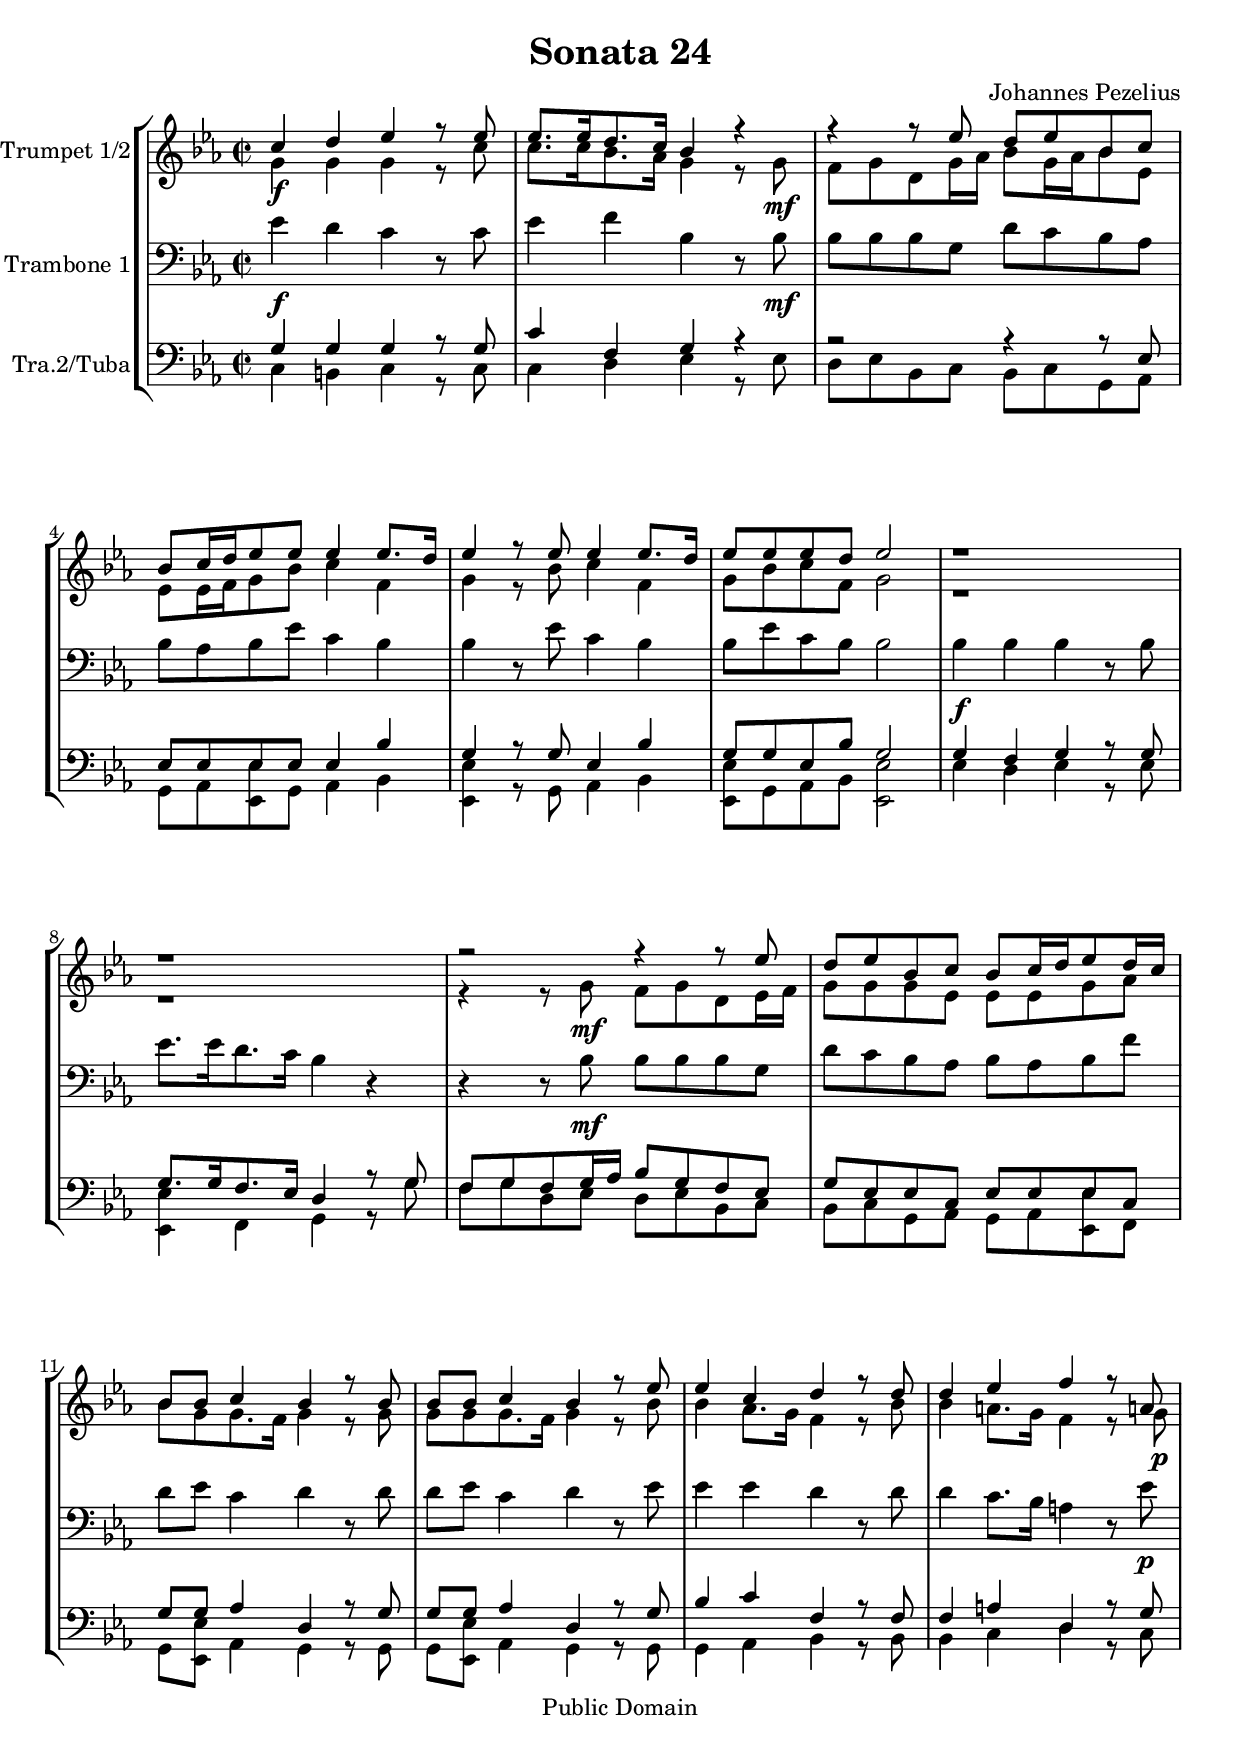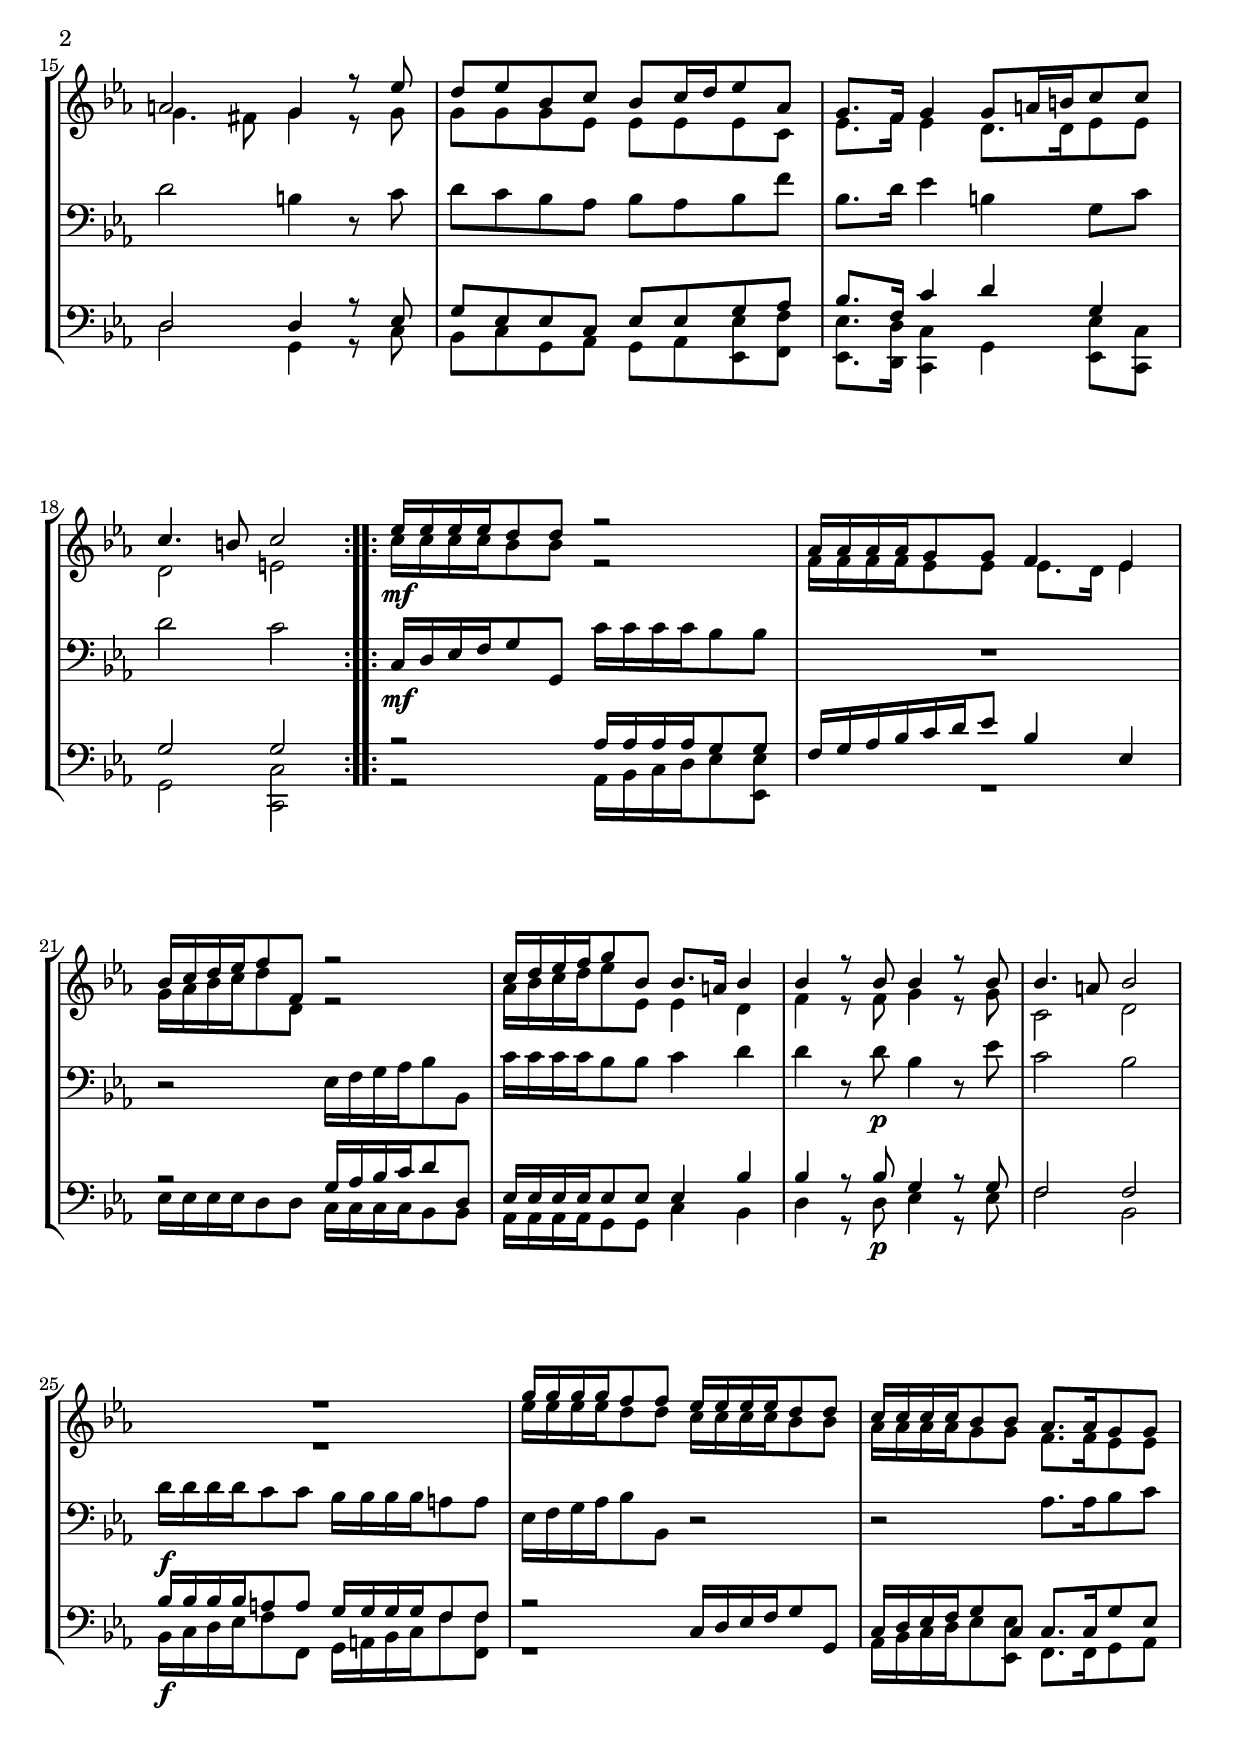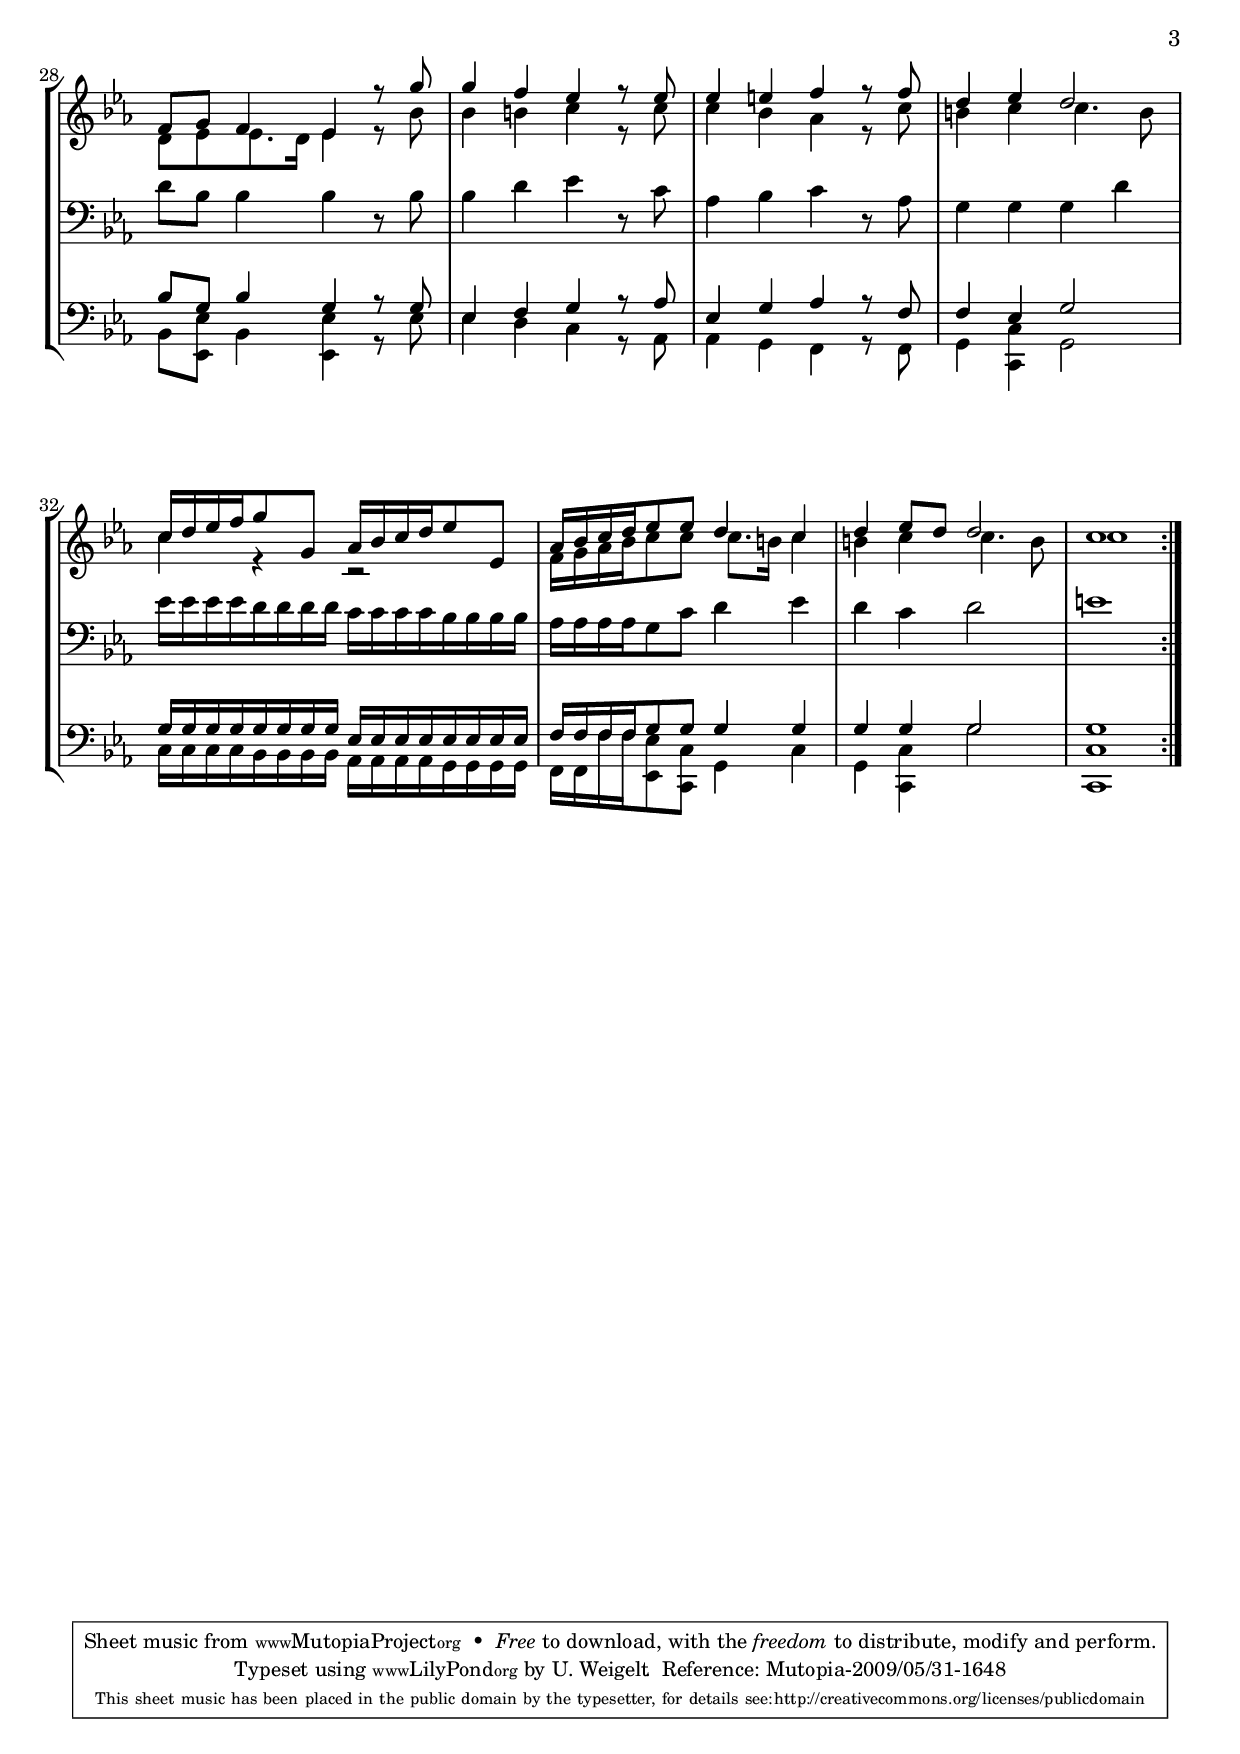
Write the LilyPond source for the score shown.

%edited with lilypondbeans
\version "2.12.0"
\header {
    title = "Sonata 24"
    composer = "Johannes Pezelius"
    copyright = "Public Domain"
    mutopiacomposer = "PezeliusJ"
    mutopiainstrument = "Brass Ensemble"
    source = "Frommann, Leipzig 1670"
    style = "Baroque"
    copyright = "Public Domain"
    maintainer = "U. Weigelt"
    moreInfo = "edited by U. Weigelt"
    %arranger = \markup { \tiny "edited by U.Weigelt"}

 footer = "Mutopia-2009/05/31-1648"
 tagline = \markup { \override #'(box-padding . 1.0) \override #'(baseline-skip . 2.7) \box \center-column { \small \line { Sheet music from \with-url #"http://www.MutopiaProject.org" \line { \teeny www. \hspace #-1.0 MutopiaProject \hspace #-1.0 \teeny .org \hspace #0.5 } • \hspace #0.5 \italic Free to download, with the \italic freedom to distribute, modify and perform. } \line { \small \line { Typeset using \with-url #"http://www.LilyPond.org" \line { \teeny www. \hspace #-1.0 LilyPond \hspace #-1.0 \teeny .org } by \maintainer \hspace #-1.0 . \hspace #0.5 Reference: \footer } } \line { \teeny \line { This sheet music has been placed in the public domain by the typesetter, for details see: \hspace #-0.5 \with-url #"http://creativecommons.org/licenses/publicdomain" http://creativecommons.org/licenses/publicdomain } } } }
}

\paper {
    %#(set-paper-size "a4")
    between-system-padding = #8.0
    between-system-space = #30.0
}

PartPOneVoiceOne =  \relative c'' {
    \clef "treble" \key es \major
    \stemUp
    \repeat volta 2 {
          \set Staff.instrumentName = "Trumpet 1/2"
        \time 2/2 c4 d4 es4 r8 es8  | % 2
        es8.  es16  d8.  c16 bes4 r4 | % 3
        r4 r8 es8  d8  es8  bes8  c8  | % 4
        bes8  c16 d16  es8 es8  es4 es8. d16  | % 5
        es4 r8 es8 es4 es8. d16  | % 6
        es8  es8  es8  d8 es2 | % 7
        r1 r1 | % 9
        r2 r4 r8 es8  | \barNumberCheck #10
        d8  es8  bes8  c8  bes8  c16
        d16  es8 d16  c16  | % 11
        bes8  bes8 c4 bes4 r8 bes8  | % 12
        bes8  bes8 c4 bes4 r8 es8  | % 13
        es4 c4 d4 r8 d8  | % 14
        d4 es4 f4 r8 a,!8  | % 15
        a2 g4 r8 es'8  | % 16
        d8  es8  bes8  c8  bes8  c16 d16  es8 as,8 | % 17
        g8.  f16 g4 g8 a16 b16  c8 c8 | % 18
        c4. b8 c2 }
    | % 19
    \repeat volta 2 {
        es16  es16 es16 es16  d8  d8 r2 | \barNumberCheck #20
        as16  as16 as16 as16  g8  g8 f4 es4 | % 21
        bes'16  c16 d16 es16  f8  f,8 r2 | % 22
        c'16  d16 es16 f16  g8 bes,8 bes8.  a16 bes4 | % 23
        bes4 r8 bes8 bes4 r8 bes8  | % 24
        bes4. a8 bes2 | % 25
        R1 | % 26
        g'16  g16 g16 g16  f8  f8  es16  es16 es16 es16  d8  d8
        | % 27
        c16  c16 c16 c16  bes8  bes8
        as8.  as16  g8 g8 | % 28
        f8  g8 f4 es4 r8 g'8  | % 29
        g4 f4 es4 r8 es8  | \barNumberCheck #30
        es4 e4 f4 r8 f8  | % 31
        d4 es4 d2 | % 32
        c16  d16 es16 f16  g8  g,8  as16
        bes16 c16 d16  es8  es,8  | % 33
        as16  bes16 c16 d16  es8 es8  d4 c4 | % 34
        d4 es8 d8 d2 | % 35
        c1 }
}

PartPTwoVoiceOne =  \relative g' {
    \clef "treble" \key es \major
    \stemDown
    \repeat volta 2 {
    %    \set Staff.instrumentName = "Trumpet 2"
        \time 2/2 g4 \f g4 g4 r8 c8  | % 2
        c8.  c16  bes8.  as16 g4 r8 g8 \mf | % 3
        f8  g8  d8  g16 as16  bes8  g16 as16  bes8 es,8 | % 4
        es8  es16 f16  g8  bes8 c4 f,4 | % 5
        g4 r8 bes8 c4 f,4 | % 6
        g8  bes8  c8  f,8 g2 | % 7
        r1 r1 | % 9
        r4 r8 g8  \mf f8  g8  d8  es16 f16  | \barNumberCheck #10
        g8  g8  g8 es8 es8  es8  g8
        as8  | % 11
        bes8  g8  g8.  f16 g4 r8 g8  | % 12
        g8  g8  g8.  f16 g4 r8 bes8  | % 13
        bes4 as8. g16 f4 r8 bes8  | % 14
        bes4 a8. g16 f4 r8 g8 \p | % 15
        g4. fis8 g4 r8 g8  | % 16
        g8  g8  g8  es8  es8  es8  es8 c8 | % 17
        es8.  f16 es4 d8. d16  es8 es8 | % 18
        d2 e2 }
    | % 19
    \repeat volta 2 {
        c'16 \mf  c16 c16 c16  bes8  bes8 r2 | \barNumberCheck #20
        f16  f16 f16 f16  es8  es8  es8.  d16 es4 | % 21
        g16  as16 bes16 c16  d8  d,8 r2 | % 22
        as'16  bes16 c16 d16  es8 es,8  es4 d4 | % 23
        f4 r8 f8 g4 r8 g8  | % 24
        c,2 d2 | % 25
        R1 | % 26
        es'16  es16 es16 es16  d8  d8  c16  c16 c16 c16  bes8
        bes8  | % 27
        as16  as16 as16 as16  g8  g8
        f8.  f16  es8 es8 | % 28
        d8  es8 es8. d16 es4 r8 bes'8  | % 29
        bes4 b4 c4 r8 c8  | \barNumberCheck #30
        c4 bes4 as4 r8 c8  | % 31
        b4 c4 c4. b8  | % 32
        c4 r4 r2 | % 33
        f,16  g16 as16 bes16  c8 c8 c8.  b16 c4 | % 34
        b4 c4 c4. b8  | % 35
        c1 }
}

PartPThreeVoiceOne =  \relative es' {
    \clef bass \key es \major
    \repeat volta 2 {
        \set Staff.instrumentName = "Trambone 1"

        \time 2/2 es4 \f d4 c4 r8 c8  | % 2
        es4 f4 bes,4 r8 bes8 \mf  | % 3
        bes8  bes8  bes8  g8  d'8  c8  bes8 as8 | % 4
        bes8  as8  bes8  es8 c4 bes4 | % 5
        bes4 r8 es8 c4 bes4 | % 6
        bes8  es8  c8  bes8 bes2 | % 7
        bes4 \f bes4 bes4 r8 bes8  | % 8
        es8.  es16  d8.  c16 bes4 r4 | % 9
        r4 r8 bes8  \mf bes8  bes8  bes8  g8  | \barNumberCheck #10
        d'8  c8  bes8 as8 bes8  as8
        bes8  f'8  | % 11
        d8  es8 c4 d4 r8 d8  | % 12
        d8  es8 c4 d4 r8 es8  | % 13
        es4 es4 d4 r8 d8  | % 14
        d4 c8. bes16 a4 r8 es'8 \p  | % 15
        d2 b4 r8 c8  | % 16
        d8  c8  bes8  as8  bes8  as8  bes8 f'8 | % 17
        bes,8.  d16 es4 b4 g8 c8  | % 18
        d2 c2 }
    | % 19
    \repeat volta 2 {
        c,16 \mf d16 es16 f16  g8  g,8  c'16  c16 c16 c16  bes8  bes8
        | \barNumberCheck #20
        R1 | % 21
        r2 es,16 f16 g16 as16  bes8  bes,8  | % 22
        c'16  c16 c16 c16  bes8 bes8  c4 d4 | % 23
        d4 r8 d8 \p bes4 r8 es8  | % 24
        c2 bes2 | % 25
        d16 \f d16 d16 d16  c8  c8  bes16  bes16 bes16 bes16  a8  a8
        | % 26
        es16  f16 g16 as16  bes8  bes,8  r2 | % 27
        r2 as'8. as16  bes8  c8  | % 28
        d8  bes8 bes4 bes4 r8 bes8  | % 29
        bes4 d4 es4 r8 c8  | \barNumberCheck #30
        as4 bes4 c4 r8 as8  | % 31
        g4 g4 g4 d'4 | % 32
        es16  es16 es16 es16  d16  d16
        d16 d16  c16  c16 c16 c16  bes16  bes16 bes16 bes16  | % 33
        as16  as16 as16 as16  g8 c8  d4 es4 | % 34
        d4 c4 d2 | % 35
        e1 }
}

PartPFourVoiceOne =  \relative g {
    \set Staff.instrumentName = "Tra.2/Tuba"%"Trambone 2"
    \clef bass \key es \major  \stemUp
    \repeat volta 2 {
        \time 2/2 g4 g4 g4 r8 g8  | % 2
        c4 f,4 g4 r4 | % 3
        r2 r4 r8 es8  | % 4
        es8  es8 es8 es8 es4 bes'4 | % 5
        g4 r8 g8 es4 bes'4 | % 6
        g8  g8  es8  bes'8 g2 | % 7
        g4 f4 g4 r8 g8  | % 8
        g8.  g16  f8.  es16 d4 r8 g8  | % 9
        f8  g8  f8  g16 as16  bes8  g8  f8 es8 | \barNumberCheck #10
        g8  es8  es8  c8  es8  es8  es8
        c8 | % 11
        g'8  g8 as4 d,4 r8 g8  | % 12
        g8  g8 as4 d,4 r8 g8  | % 13
        bes4 c4 f,4 r8 f8  | % 14
        f4 a4 d,4 r8 g8  | % 15
        d2 d4 r8 es8  | % 16
        g8  es8  es8  c8  es8  es8  g8 as8 | % 17
        bes8.  f16 c'4 d4 g,4 | % 18
        g2 g2 }
    | % 19
    \repeat volta 2 {
        r2 as16 as16 as16 as16  g8  g8  | \barNumberCheck #20
        f16  g16 as16 bes16  c16  d16 es8 bes4 es,4 | % 21
        r2 g16 as16 bes16 c16  d8  d,8  | % 22
        es16  es16 es16 es16  es8 es8  es4 bes'4 | % 23
        bes4 r8 bes8 \p g4 r8 g8  | % 24
        f2 f2 | % 25
        bes16  \f bes16 bes16 bes16  a8  a8  g16  g16 g16 g16  f8  f8
        | % 26
        r2 c16  d16 es16 f16  g8 g,8  | % 27
        c16  d16 es16 f16  g8  c,8  c8.
        c16  g'8 es8 | % 28
        bes'8  g8 bes4 g4 r8 g8  | % 29
        es4 f4 g4 r8 as8  | \barNumberCheck #30
        es4 g4 as4 r8 f8  | % 31
        f4 es4 g2 | % 32
        g16  g16 g16 g16  g16  g16 g16 g16
        es16  es16 es16 es16  es16  es16 es16 es16  | % 33
        f16   f16 f16 f16  g8 g8  g4 g4 | % 34
        g4 g4 g2 | % 35
        g1 }
}

PartPFourVoiceTwo =  \relative c {
  %  \set Staff.instrumentName = "Tuba"
    \clef bass \key es \major \stemDown
    \repeat volta 2 {
        \time 2/2 c4 b4 c4 r8 c8  | % 2
        c4 d4 es4 r8 es8  | % 3
        d8  es8  bes8  c8  bes8  c8  g8 as8 | % 4
        g8  as8  <es es'>8   g8 as4 bes4 | % 5
        <es, es'>4 r8 g8 as4 bes4 | % 6
        <es, es'>8   g8  as8  bes8 <es, es'>2 | % 7
        es'4 d4 es4 r8 es8  | % 8
        <es, es'>4 f4 g4 r8 g'8  | % 9
        f8  g8  d8  es8  d8  es8  bes8 c8 | \barNumberCheck #10
        bes8  c8  g8  as8  g8  as8
        <es es'>8 f8 | % 11
        g8  <es es'>8 as4 g4 r8 g8  | % 12
        g8  <es es'>8 as4 g4 r8 g8  | % 13
        g4 as4 bes4 r8 bes8  | % 14
        bes4 c4 d4 r8 c8  | % 15
        d2 g,4 r8 c8  | % 16
        bes8  c8  g8  as8  g8  as8  <es es'>8 <f f'>8 | % 17
        <es es'>8.   <d d'>16 <c c'>4 g'4 <es es'>8 <c c'>8   | % 18
        g'2 <c, c'>2 }
    | % 19
    \repeat volta 2 {
        r2 as'16 bes16 c16 d16  es8  <es, es'>8   | \barNumberCheck #20
        R1 | % 21
        es'16  es16 es16 es16  d8  d8  c16  c16 c16 c16  bes8
        bes8  | % 22
        as16  as16 as16 as16  g8 g8  c4 bes4 | % 23
        d4 r8 d8 es4 r8 es8  | % 24
        f2 bes,2 | % 25
        bes16  c16 d16 es16  f8  f,8  g16  a16 bes16 c16  f8  <f,
        f'>8   | % 26
        r1
        as16  bes16 c16 d16  es8  <es,
        es'>8   f8.  f16  g8 as8 | % 28
        bes8  <es, es'>8 bes'4 <es, es'>4 r8 es'8  | % 29
        es4 d4 c4 r8 as8  | \barNumberCheck #30
        as4 g4 f4 r8 f8  | % 31
        g4 <c c,>4 g2 | % 32
        c16  c16 c16 c16  bes16  bes16
        bes16 bes16  as16  as16 as16 as16  g16  g16 g16 g16  | % 33
        f16   f16 f'16 f16   <es es,>8 <c c,>8  g4 c4 | % 34
        g4 <c c,>4 g'2 | % 35
        <c, c,>1 }
}

\score{
    % The score definition
    \context StaffGroup{
        <<

        \context Staff = "Sopran" <<
        \PartPOneVoiceOne \\
        \PartPTwoVoiceOne
        >>
        \context Staff = "Tenor" <<
        \PartPThreeVoiceOne
        >>
        \context Staff  = "Bass"<<
        \PartPFourVoiceOne \\
        \PartPFourVoiceTwo
        >>
        >>
    }
    \layout { }
    \midi {
        \context {
            \Score
            tempoWholesPerMinute = #(ly:make-moment 100 4)
        }
    }

}

